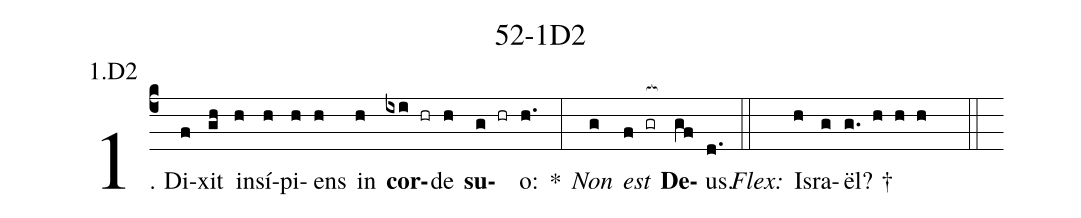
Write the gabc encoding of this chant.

name: 52-1D2;
annotation: 1.D2;
%%
(c4)1. Di(f)xit(gh) in(h)sí(h)pi(h)ens(h) in(h) <b>cor</b>(ixi hr)de(h) <b>su</b>(g hr)o:(h.) *(:) <i>Non</i>(g) <i>est</i>(f gr[ocb:1{]) <b>De</b>(gf[ocb:0}])us.(d.) (::)
<i>Flex:</i>()  Is(h)ra(g)ël? †(g. h h h  ::)
